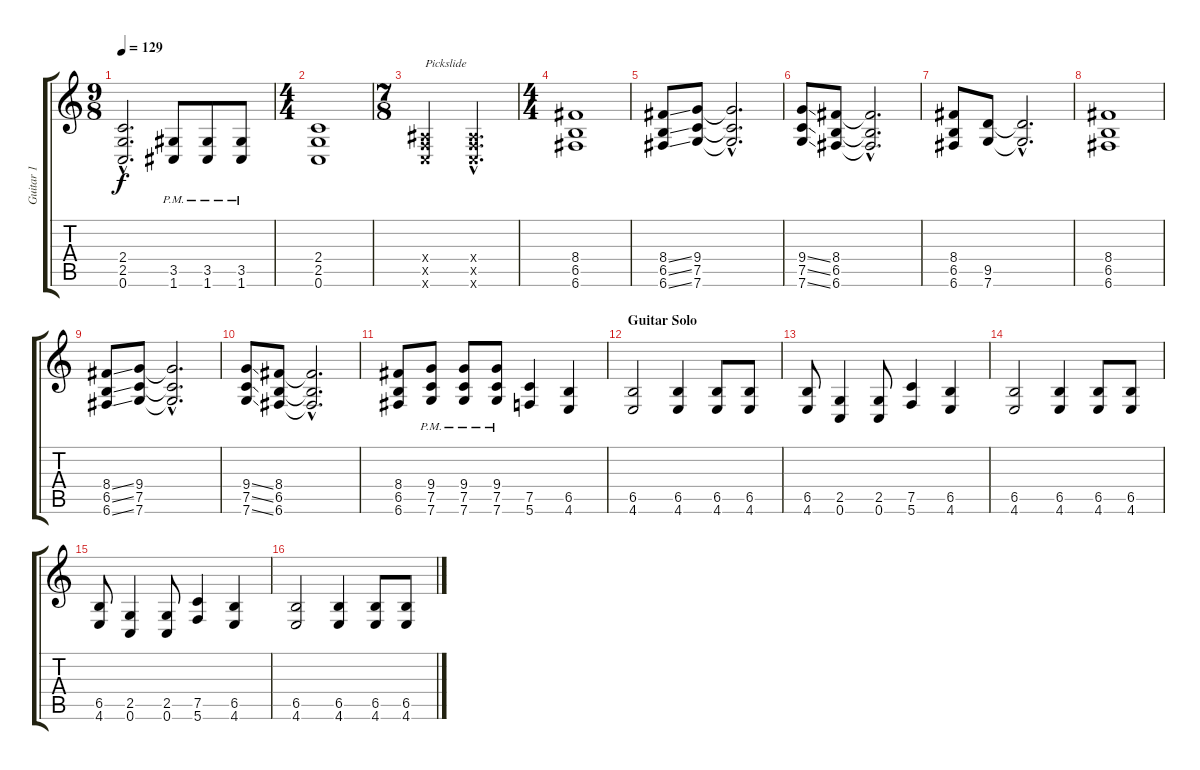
\track ("Guitar 1" "Guitar 1") {instrument distortionguitar}
\staff {score tabs}
\tuning (C4 G3 Eb3 Bb2 F2 C2) {hide}
\ts (9 8)
\tempo 129
\clef g2
\ks c
(2.4{hac t} 2.5{hac t} 0.6{hac t}).2{d dy f} (3.5{pm} 1.6{pm}).8 (3.5{pm} 1.6{pm}).8 (3.5{pm} 1.6{pm}).8 |
\ts (4 4)
(2.4 2.5 0.6).1 |
\ts (7 8)
(0.4{x} 0.5{x} 0.6{x}).2{txt "Pickslide"} (0.4{hac x} 0.5{hac x} 0.6{hac x}).4{d} |
\ts (4 4)
\section ("" "")
(8.4 6.5 6.6).1 |
(8.4{ss} 6.5{ss} 6.6{ss}).8 (9.4 7.5 7.6).8 (9.4{hac t} 7.5{hac t} 7.6{hac t}).2{d} |
(9.4{ss} 7.5{ss} 7.6{ss}).8 (8.4 6.5 6.6).8 (8.4{hac t} 6.5{hac t} 6.6{hac t}).2{d} |
(8.4 6.5 6.6).8 (9.5 7.6).8 (9.5{hac t} 7.6{hac t}).2{d} |
(8.4 6.5 6.6).1 |
(8.4{ss} 6.5{ss} 6.6{ss}).8 (9.4 7.5 7.6).8 (9.4{hac t} 7.5{hac t} 7.6{hac t}).2{d} |
(9.4{ss} 7.5{ss} 7.6{ss}).8 (8.4 6.5 6.6).8 (8.4{hac t} 6.5{hac t} 6.6{hac t}).2{d} |
(8.4 6.5 6.6).8 (9.4{pm} 7.5{pm} 7.6{pm}).8 (9.4{pm} 7.5{pm} 7.6{pm}).8 (9.4{pm} 7.5{pm} 7.6{pm}).8 (7.5 5.6).4 (6.5 4.6).4 |
\section ("" "Guitar Solo")
(6.5 4.6).2 (6.5 4.6).4 (6.5 4.6).8 (6.5 4.6).8 |
(6.5 4.6).8 (2.5 0.6).4 (2.5 0.6).8 (7.5 5.6).4 (6.5 4.6).4 |
(6.5 4.6).2 (6.5 4.6).4 (6.5 4.6).8 (6.5 4.6).8 |
(6.5 4.6).8 (2.5 0.6).4 (2.5 0.6).8 (7.5 5.6).4 (6.5 4.6).4 |
(6.5 4.6).2 (6.5 4.6).4 (6.5 4.6).8 (6.5 4.6).8
